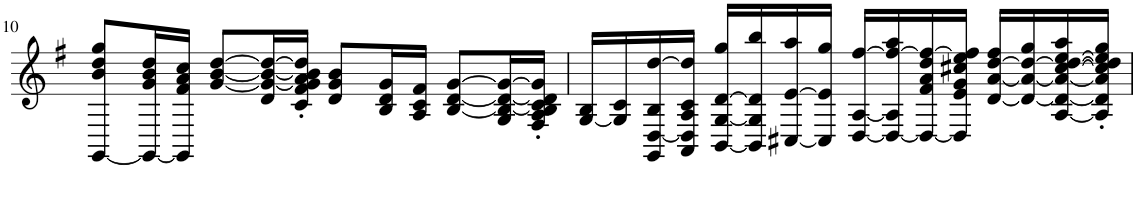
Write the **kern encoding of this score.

**kern
*part1
*staff1
*I"Violin I
*I'Vin i.
!!LO:PB:g=z
*clefG2
*k[f#]
*M4/4
=10
[8GG/ 8b/ 8dd/ 8gg/L
16GG/_ 16g/ 16b/ 16dd/L
16GG/] 16f#/ 16a/ 16cc/JJ
[8g/ [8b/ [8dd/L
16d/ 16g/_ 16b/_ 16dd/_L
16c/' 16f#/' 16g/]' 16a/' 16b/]' 16dd/]'JJ
8d/ 8g/ 8b/L
16B/ 16d/ 16g/L
16A/ 16c/ 16f#/JJ
[8B/ [8d/ [8g/L
16G/ 16B/_ 16d/_ 16g/_L
16F#/' 16A/' 16B/]' 16c/' 16d/]' 16g/]'JJ
=11
[16G/ 16B/LL
16G/] 16c/
16GG/ [16D/ 16B/ [16dd/
16AA/ 16D/] 16A/ 16c/ 16dd/]JJ
[16BB/ [16G/ [16d/ 16gg/LL
16BB/] 16G/] 16d/] 16bb/
[16C#X/ [16e/ 16aa/
16C#/] 16e/] 16gg/JJ
[16D/ [16A/ [16ff#/LL
16D/_ 16A/] 16ff#/_ 16aa/
16D/_ 16f#/ 16a/ 16dd/ 16ff#/_
16D/] 16e/ 16g/ 16cc#X/ 16ee/ 16ff#/]JJ
[16d/ [16a/ [16dd/ 16ff#/LL
16d/_ 16a/_ 16dd/_ 16gg/
[16A/ 16d/_ 16a/_ [16cc#/ 16dd/_ [16ee/ 16aa/
16A/]' 16d/]' 16a/]' 16cc#/]' 16dd/]' 16ee/]' 16gg/'JJ
=
*-
